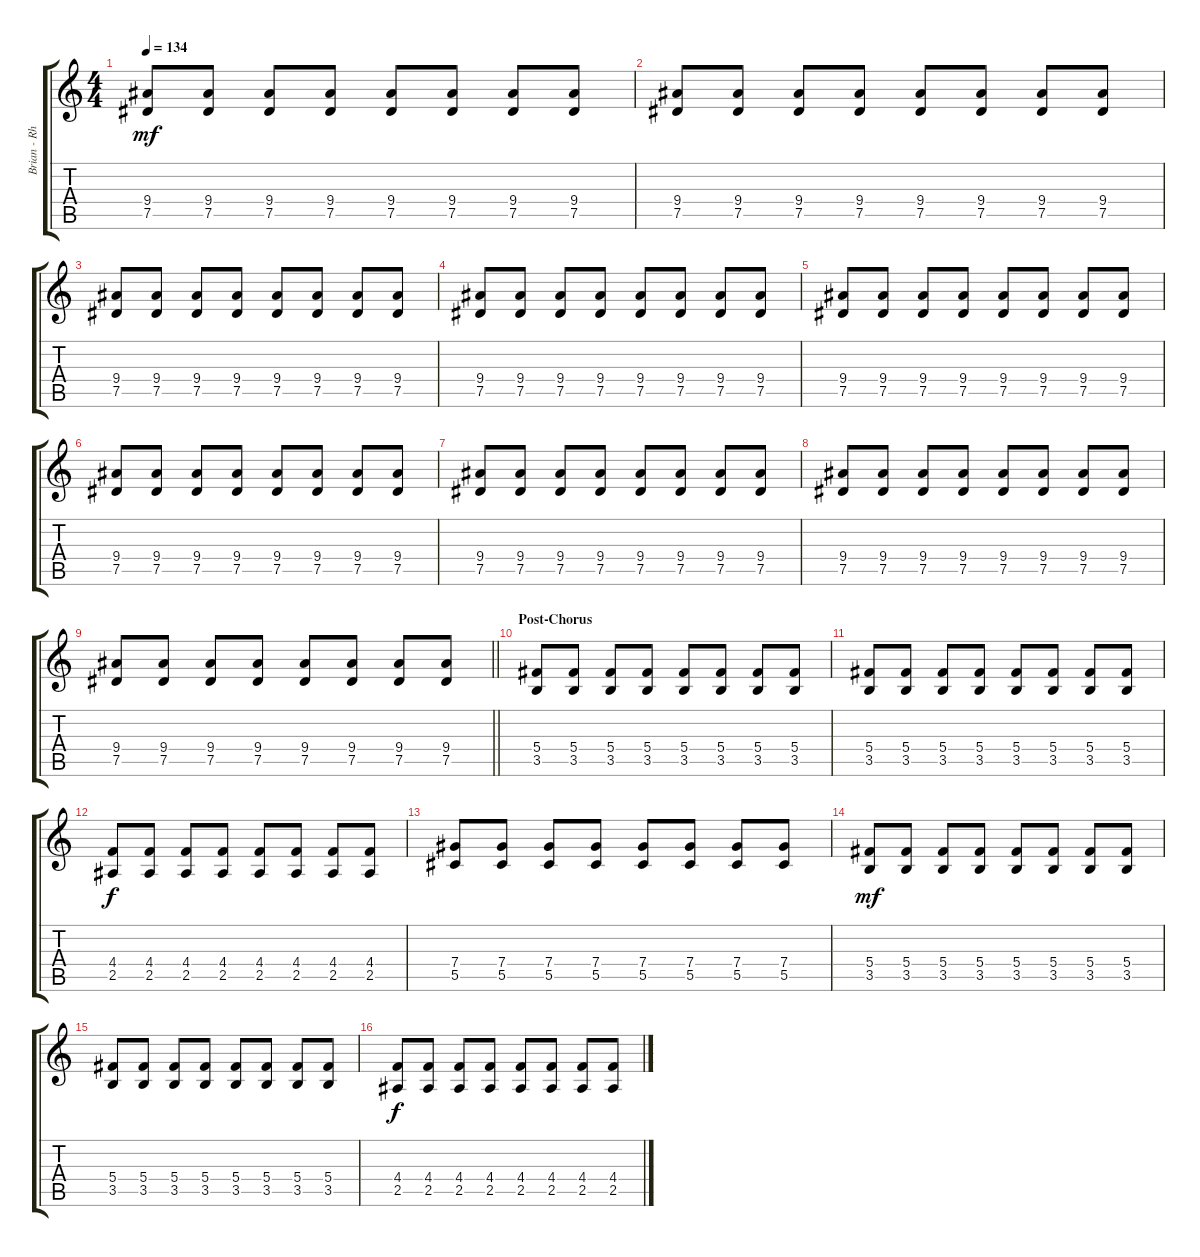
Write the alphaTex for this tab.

\track ("Brian - Rhythm Guitar" "Brian - Rh") {instrument electricguitarclean}
\staff {score tabs}
\tuning (Eb4 Bb3 Gb3 Db3 Ab2 Eb2) {hide}
\ts (4 4)
\tempo 134
\clef g2
\ks c
(9.4 7.5).8{dy mf} (9.4 7.5).8 (9.4 7.5).8 (9.4 7.5).8 (9.4 7.5).8 (9.4 7.5).8 (9.4 7.5).8 (9.4 7.5).8 |
(9.4 7.5).8 (9.4 7.5).8 (9.4 7.5).8 (9.4 7.5).8 (9.4 7.5).8 (9.4 7.5).8 (9.4 7.5).8 (9.4 7.5).8 |
(9.4 7.5).8 (9.4 7.5).8 (9.4 7.5).8 (9.4 7.5).8 (9.4 7.5).8 (9.4 7.5).8 (9.4 7.5).8 (9.4 7.5).8 |
(9.4 7.5).8 (9.4 7.5).8 (9.4 7.5).8 (9.4 7.5).8 (9.4 7.5).8 (9.4 7.5).8 (9.4 7.5).8 (9.4 7.5).8 |
(9.4 7.5).8 (9.4 7.5).8 (9.4 7.5).8 (9.4 7.5).8 (9.4 7.5).8 (9.4 7.5).8 (9.4 7.5).8 (9.4 7.5).8 |
(9.4 7.5).8 (9.4 7.5).8 (9.4 7.5).8 (9.4 7.5).8 (9.4 7.5).8 (9.4 7.5).8 (9.4 7.5).8 (9.4 7.5).8 |
(9.4 7.5).8 (9.4 7.5).8 (9.4 7.5).8 (9.4 7.5).8 (9.4 7.5).8 (9.4 7.5).8 (9.4 7.5).8 (9.4 7.5).8 |
(9.4 7.5).8 (9.4 7.5).8 (9.4 7.5).8 (9.4 7.5).8 (9.4 7.5).8 (9.4 7.5).8 (9.4 7.5).8 (9.4 7.5).8 |
\barLineRight lightlight
(9.4 7.5).8 (9.4 7.5).8 (9.4 7.5).8 (9.4 7.5).8 (9.4 7.5).8 (9.4 7.5).8 (9.4 7.5).8 (9.4 7.5).8 |
\section ("" "Post-Chorus")
(5.4 3.5).8 (5.4 3.5).8 (5.4 3.5).8 (5.4 3.5).8 (5.4 3.5).8 (5.4 3.5).8 (5.4 3.5).8 (5.4 3.5).8 |
(5.4 3.5).8 (5.4 3.5).8 (5.4 3.5).8 (5.4 3.5).8 (5.4 3.5).8 (5.4 3.5).8 (5.4 3.5).8 (5.4 3.5).8 |
(4.4 2.5).8{dy f} (4.4 2.5).8 (4.4 2.5).8 (4.4 2.5).8 (4.4 2.5).8 (4.4 2.5).8 (4.4 2.5).8 (4.4 2.5).8 |
(7.4 5.5).8 (7.4 5.5).8 (7.4 5.5).8 (7.4 5.5).8 (7.4 5.5).8 (7.4 5.5).8 (7.4 5.5).8 (7.4 5.5).8 |
(5.4 3.5).8{dy mf} (5.4 3.5).8 (5.4 3.5).8 (5.4 3.5).8 (5.4 3.5).8 (5.4 3.5).8 (5.4 3.5).8 (5.4 3.5).8 |
(5.4 3.5).8 (5.4 3.5).8 (5.4 3.5).8 (5.4 3.5).8 (5.4 3.5).8 (5.4 3.5).8 (5.4 3.5).8 (5.4 3.5).8 |
(4.4 2.5).8{dy f} (4.4 2.5).8 (4.4 2.5).8 (4.4 2.5).8 (4.4 2.5).8 (4.4 2.5).8 (4.4 2.5).8 (4.4 2.5).8
